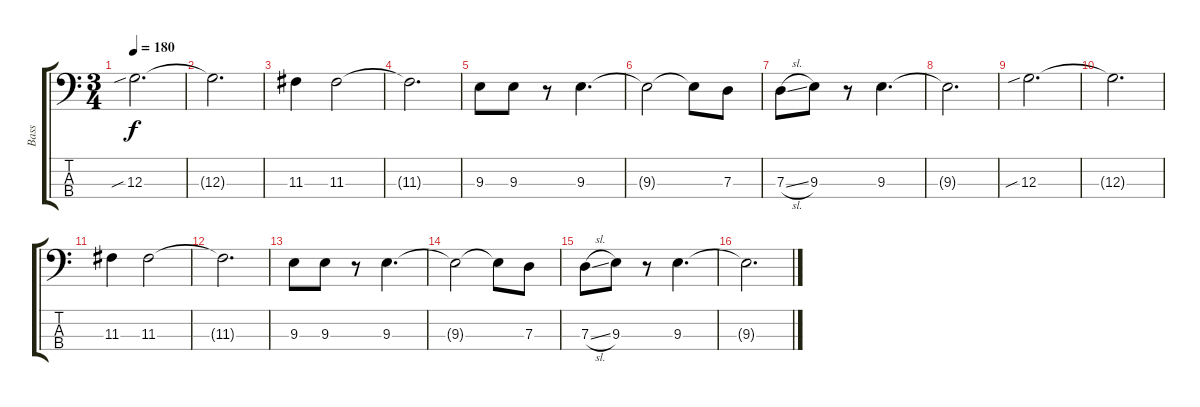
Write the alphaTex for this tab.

\track ("Bass" "Bass") {instrument electricbassfinger}
\staff {score tabs}
\tuning (F2 C2 G1 C1) {hide}
\ts (3 4)
\tempo 180
\clef f4
\ks c
12.3{sib}.2{d dy f} |
12.3{t}.2{d} |
11.3.4 11.3.2 |
11.3{t}.2{d} |
9.3.8 9.3.8 r.8 9.3.4{d} |
9.3{t}.2 9.3{t}.8 7.3.8 |
7.3{sl}.8 9.3.8 r.8 9.3.4{d} |
9.3{t}.2{d} |
12.3{sib}.2{d} |
12.3{t}.2{d} |
11.3.4 11.3.2 |
11.3{t}.2{d} |
9.3.8 9.3.8 r.8 9.3.4{d} |
9.3{t}.2 9.3{t}.8 7.3.8 |
7.3{sl}.8 9.3.8 r.8 9.3.4{d} |
9.3{t}.2{d}
